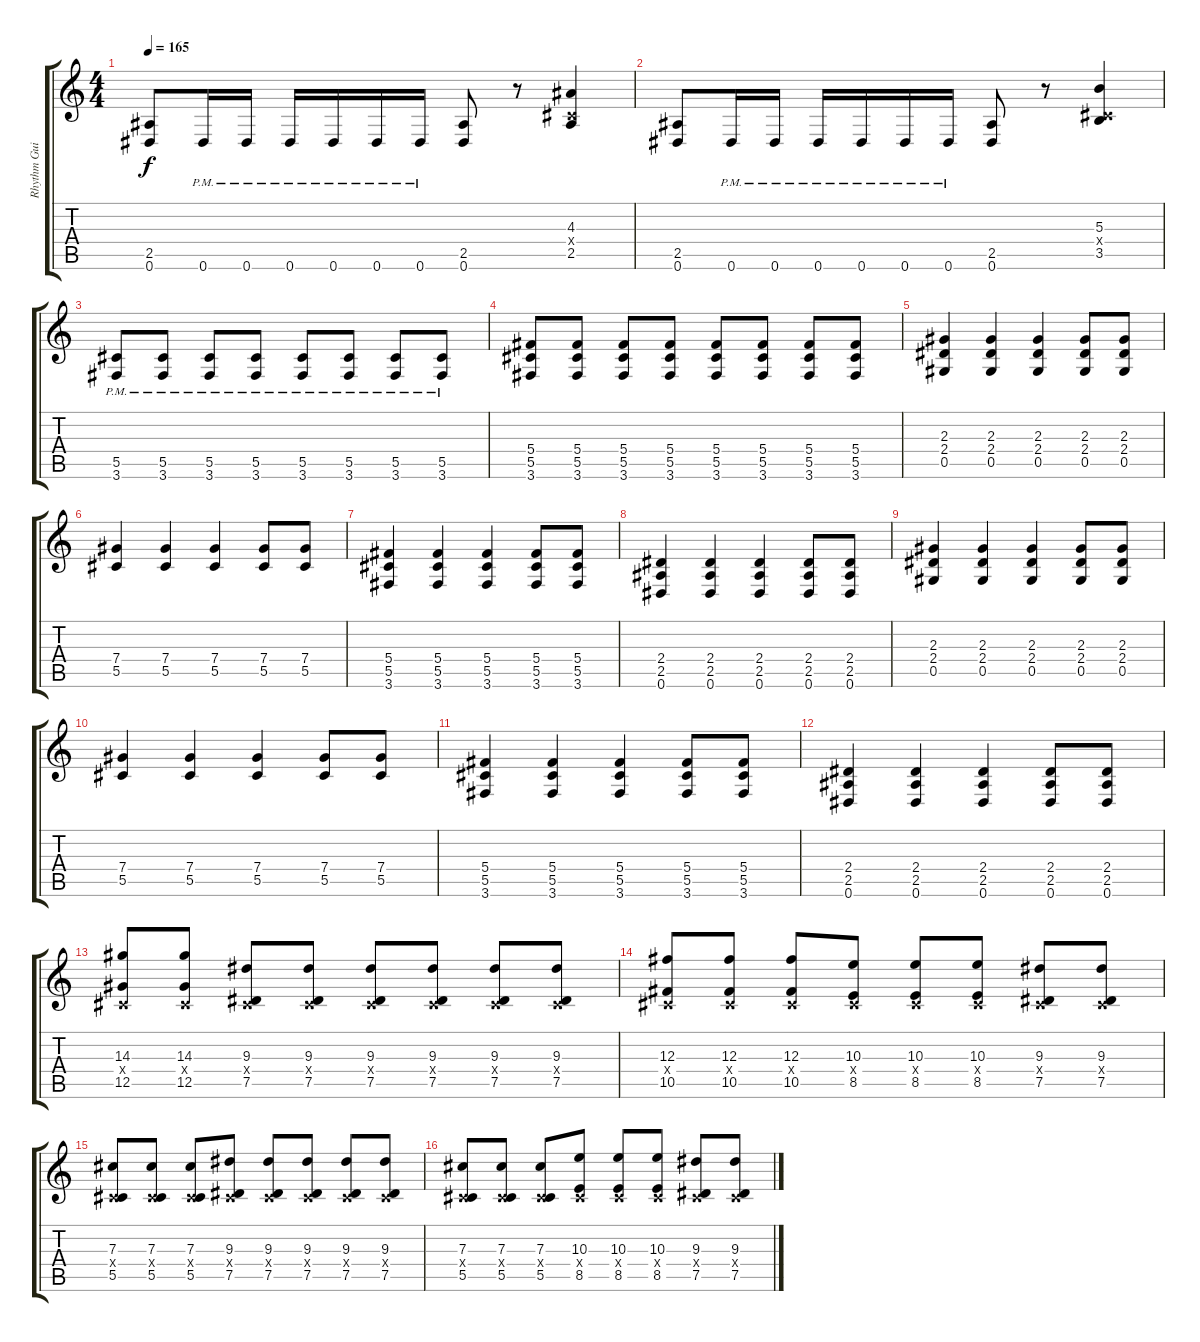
\track ("Rhythm Guitar (Overdrive)" "Rhythm Gui") {instrument overdrivenguitar}
\staff {score tabs}
\tuning (Eb4 Bb3 Gb3 Db3 Ab2 Eb2) {hide}
\ts (4 4)
\tempo 165
\clef g2
\ks c
(2.5 0.6).8{dy f} 0.6{pm}.16 0.6{pm}.16 0.6{pm}.16 0.6{pm}.16 0.6{pm}.16 0.6{pm}.16 (2.5 0.6).8 r.8 (4.3 0.4{x} 2.5).4 |
(2.5 0.6).8 0.6{pm}.16 0.6{pm}.16 0.6{pm}.16 0.6{pm}.16 0.6{pm}.16 0.6{pm}.16 (2.5 0.6).8 r.8 (5.3 0.4{x} 3.5).4 |
(5.5{pm} 3.6{pm}).8 (5.5{pm} 3.6{pm}).8 (5.5{pm} 3.6{pm}).8 (5.5{pm} 3.6{pm}).8 (5.5{pm} 3.6{pm}).8 (5.5{pm} 3.6{pm}).8 (5.5{pm} 3.6{pm}).8 (5.5{pm} 3.6{pm}).8 |
(5.4 5.5 3.6).8 (5.4 5.5 3.6).8 (5.4 5.5 3.6).8 (5.4 5.5 3.6).8 (5.4 5.5 3.6).8 (5.4 5.5 3.6).8 (5.4 5.5 3.6).8 (5.4 5.5 3.6).8 |
(2.3 2.4 0.5).4 (2.3 2.4 0.5).4 (2.3 2.4 0.5).4 (2.3 2.4 0.5).8 (2.3 2.4 0.5).8 |
(7.4 5.5).4 (7.4 5.5).4 (7.4 5.5).4 (7.4 5.5).8 (7.4 5.5).8 |
(5.4 5.5 3.6).4 (5.4 5.5 3.6).4 (5.4 5.5 3.6).4 (5.4 5.5 3.6).8 (5.4 5.5 3.6).8 |
(2.4 2.5 0.6).4 (2.4 2.5 0.6).4 (2.4 2.5 0.6).4 (2.4 2.5 0.6).8 (2.4 2.5 0.6).8 |
(2.3 2.4 0.5).4 (2.3 2.4 0.5).4 (2.3 2.4 0.5).4 (2.3 2.4 0.5).8 (2.3 2.4 0.5).8 |
(7.4 5.5).4 (7.4 5.5).4 (7.4 5.5).4 (7.4 5.5).8 (7.4 5.5).8 |
(5.4 5.5 3.6).4 (5.4 5.5 3.6).4 (5.4 5.5 3.6).4 (5.4 5.5 3.6).8 (5.4 5.5 3.6).8 |
(2.4 2.5 0.6).4 (2.4 2.5 0.6).4 (2.4 2.5 0.6).4 (2.4 2.5 0.6).8 (2.4 2.5 0.6).8 |
(14.3 0.4{x} 12.5).8 (14.3 0.4{x} 12.5).8 (9.3 0.4{x} 7.5).8 (9.3 0.4{x} 7.5).8 (9.3 0.4{x} 7.5).8 (9.3 0.4{x} 7.5).8 (9.3 0.4{x} 7.5).8 (9.3 0.4{x} 7.5).8 |
(12.3 0.4{x} 10.5).8 (12.3 0.4{x} 10.5).8 (12.3 0.4{x} 10.5).8 (10.3 0.4{x} 8.5).8 (10.3 0.4{x} 8.5).8 (10.3 0.4{x} 8.5).8 (9.3 0.4{x} 7.5).8 (9.3 0.4{x} 7.5).8 |
(7.3 0.4{x} 5.5).8 (7.3 0.4{x} 5.5).8 (7.3 0.4{x} 5.5).8 (9.3 0.4{x} 7.5).8 (9.3 0.4{x} 7.5).8 (9.3 0.4{x} 7.5).8 (9.3 0.4{x} 7.5).8 (9.3 0.4{x} 7.5).8 |
(7.3 0.4{x} 5.5).8 (7.3 0.4{x} 5.5).8 (7.3 0.4{x} 5.5).8 (10.3 0.4{x} 8.5).8 (10.3 0.4{x} 8.5).8 (10.3 0.4{x} 8.5).8 (9.3 0.4{x} 7.5).8 (9.3 0.4{x} 7.5).8
